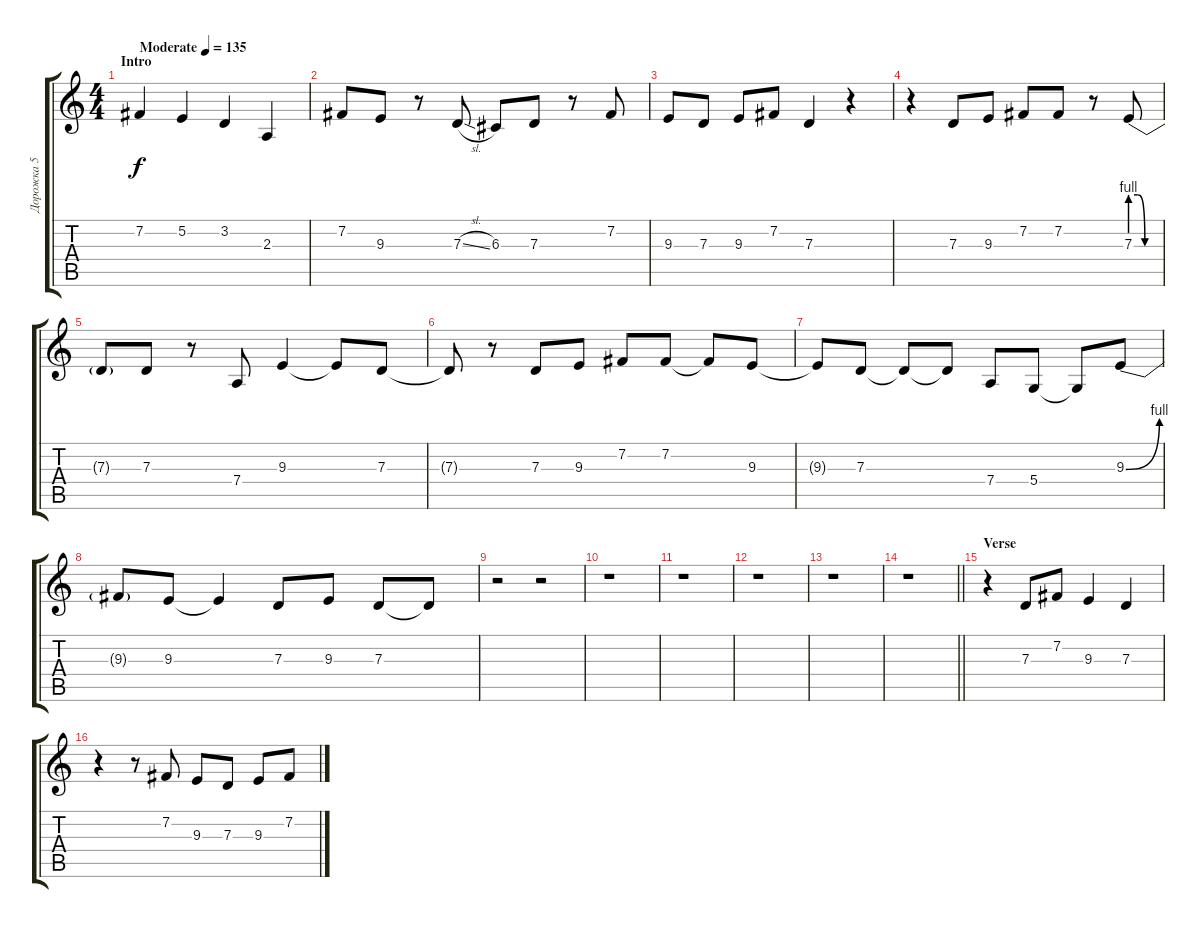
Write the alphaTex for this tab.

\track ("Дорожка 5" "Дорожка 5") {instrument altosax}
\staff {score tabs}
\tuning (E4 B3 G3 D3 A2 E2) {hide}
\ts (4 4)
\section ("" "Intro")
\tempo (135 "Moderate")
\clef g2
\ks c
7.2.4{dy f instrument altosax} 5.2.4 3.2.4 2.3.4 |
7.2.8 9.3.8 r.8 7.3{sl}.8 6.3.8 7.3.8 r.8 7.2.8 |
9.3.8 7.3.8 9.3.8 7.2.8 7.3.4 r.4 |
r.4 7.3.8 9.3.8 7.2.8 7.2.8 r.8 7.3{be (custom 0 4 15 4 30 0 60 0)}.8 |
7.3{t}.8 7.3.8 r.8 7.4.8 9.3.4 9.3{t}.8 7.3.8 |
7.3{t}.8 r.8 7.3.8 9.3.8 7.2.8 7.2.8 7.2{t}.8 9.3.8 |
9.3{t}.8 7.3.8 7.3{t}.8 7.3{t}.8 7.4.8 5.4.8 5.4{t}.8 9.3{be (bend 0 0 60 4)}.8 |
9.3{t}.8 9.3.8 9.3{t}.4 7.3.8 9.3.8 7.3.8 7.3{t}.8 |
r.2 r.2 |
r.1 |
r.1 |
r.1 |
r.1 |
\barLineRight lightlight
r.1 |
\section ("" "Verse")
r.4 7.3.8 7.2.8 9.3.4 7.3.4 |
r.4 r.8 7.2.8 9.3.8 7.3.8 9.3.8 7.2.8
